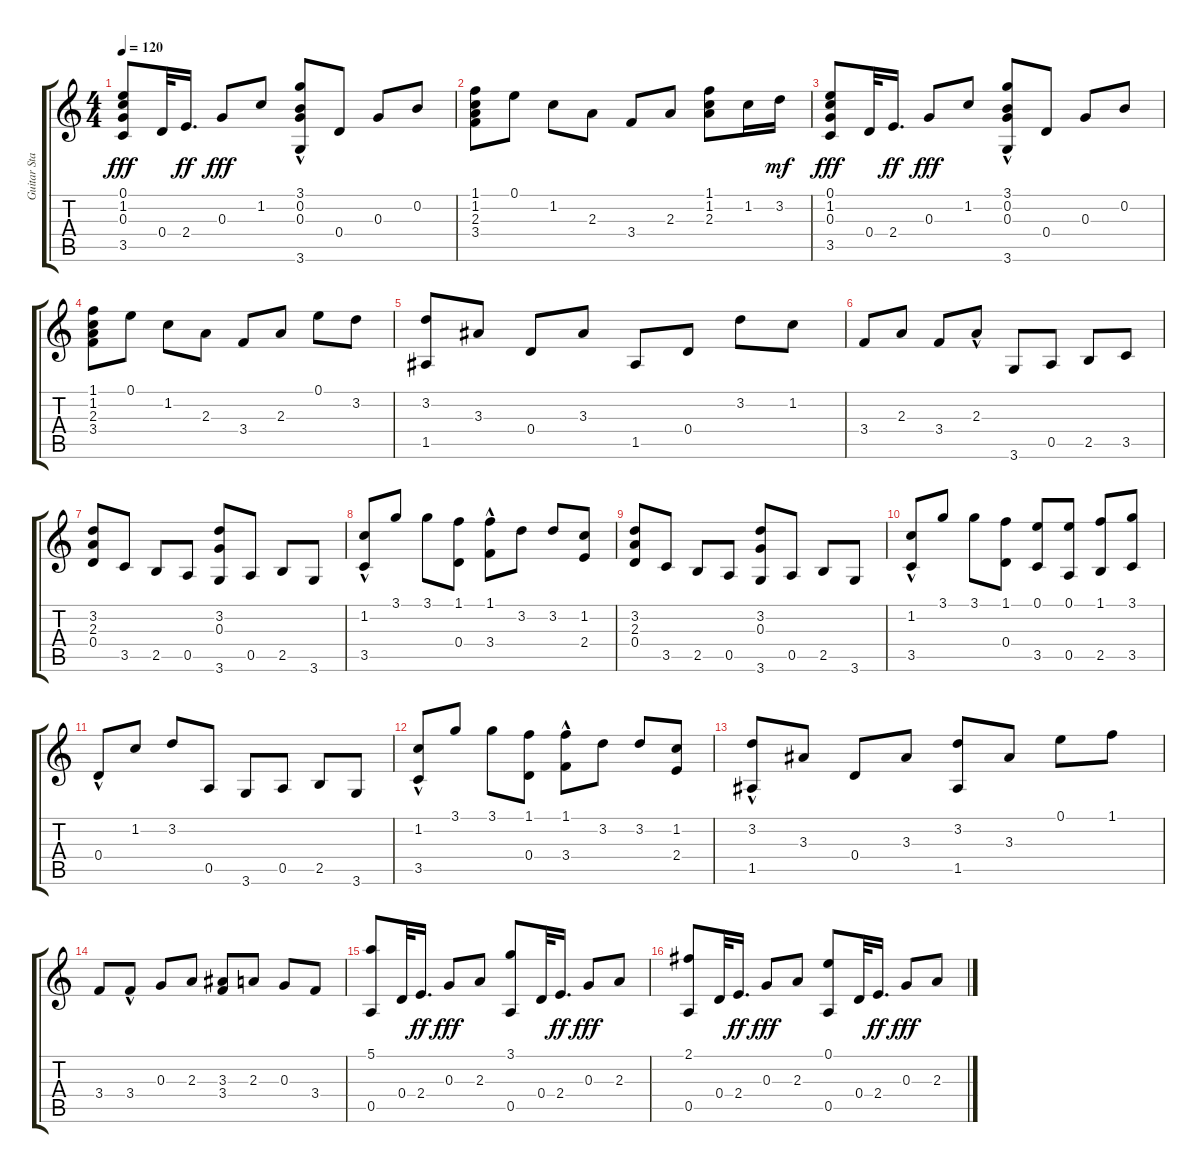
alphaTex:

\track ("Guitar Standard" "Guitar Sta") {instrument acousticguitarsteel}
\staff {score tabs}
\tuning (E4 B3 G3 D3 A2 E2) {hide}
\ts (4 4)
\tempo 120
\clef g2
\ks c
(0.1 1.2 0.3 3.5).8{dy fff} 0.4.32 2.4.16{d dy ff} 0.3.8{dy fff} 1.2.8 (3.1{hac} 0.2{hac} 0.3 3.6).8 0.4.8 0.3.8 0.2.8 |
(1.1 1.2 2.3 3.4).8 0.1.8 1.2.8 2.3.8 3.4.8 2.3.8 (1.1 1.2 2.3).8 1.2.16 3.2.16{dy mf} |
(0.1 1.2 0.3 3.5).8{dy fff} 0.4.32 2.4.16{d dy ff} 0.3.8{dy fff} 1.2.8 (3.1{hac} 0.2{hac} 0.3 3.6).8 0.4.8 0.3.8 0.2.8 |
(1.1 1.2 2.3 3.4).8 0.1.8 1.2.8 2.3.8 3.4.8 2.3.8 0.1.8 3.2.8 |
(3.2 1.5).8 3.3.8 0.4.8 3.3.8 1.5.8 0.4.8 3.2.8 1.2.8 |
3.4.8 2.3.8 3.4.8 2.3{hac}.8 3.6.8 0.5.8 2.5.8 3.5.8 |
(3.2 2.3 0.4).8 3.5.8 2.5.8 0.5.8 (3.2 0.3 3.6).8 0.5.8 2.5.8 3.6.8 |
(1.2 3.5{hac}).8 3.1.8 3.1.8 (1.1 0.4).8 (1.1 3.4{hac}).8 3.2.8 3.2.8 (1.2 2.4).8 |
(3.2 2.3 0.4).8 3.5.8 2.5.8 0.5.8 (3.2 0.3 3.6).8 0.5.8 2.5.8 3.6.8 |
(1.2 3.5{hac}).8 3.1.8 3.1.8 (1.1 0.4).8 (0.1 3.5).8 (0.1 0.5).8 (1.1 2.5).8 (3.1 3.5).8 |
0.4{hac}.8 1.2.8 3.2.8 0.5.8 3.6.8 0.5.8 2.5.8 3.6.8 |
(1.2 3.5{hac}).8 3.1.8 3.1.8 (1.1 0.4).8 (1.1 3.4{hac}).8 3.2.8 3.2.8 (1.2 2.4).8 |
(3.2{hac} 1.5).8 3.3.8 0.4.8 3.3.8 (3.2 1.5).8 3.3.8 0.1.8 1.1.8 |
3.4.8 3.4{hac}.8 0.3.8 2.3.8 (3.3 3.4).8 2.3.8 0.3.8 3.4.8 |
(5.1 0.5).8 0.4.32 2.4.16{d dy ff} 0.3.8{dy fff} 2.3.8 (3.1 0.5).8 0.4.32 2.4.16{d dy ff} 0.3.8{dy fff} 2.3.8 |
(2.1 0.5).8 0.4.32 2.4.16{d dy ff} 0.3.8{dy fff} 2.3.8 (0.1 0.5).8 0.4.32 2.4.16{d dy ff} 0.3.8{dy fff} 2.3.8
